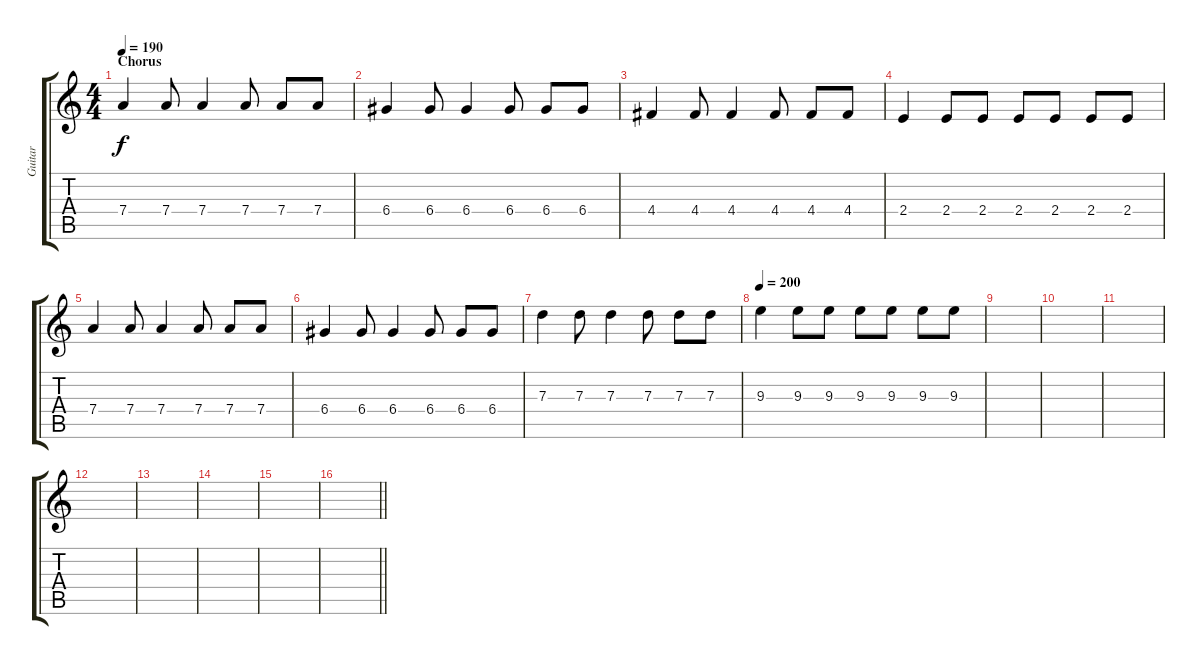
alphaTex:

\track ("Guitar" "Guitar") {instrument distortionguitar}
\staff {score tabs}
\tuning (E4 B3 G3 D3 A2 E2) {hide}
\ts (4 4)
\section ("" "Chorus")
\tempo 190
\clef g2
\ks c
7.4.4{dy f} 7.4.8 7.4.4 7.4.8 7.4.8 7.4.8 |
6.4.4 6.4.8 6.4.4 6.4.8 6.4.8 6.4.8 |
4.4.4 4.4.8 4.4.4 4.4.8 4.4.8 4.4.8 |
2.4.4 2.4.8 2.4.8 2.4.8 2.4.8 2.4.8 2.4.8 |
7.4.4 7.4.8 7.4.4 7.4.8 7.4.8 7.4.8 |
6.4.4 6.4.8 6.4.4 6.4.8 6.4.8 6.4.8 |
7.3.4 7.3.8 7.3.4 7.3.8 7.3.8 7.3.8 |
\tempo 200
9.3.4 9.3.8 9.3.8 9.3.8 9.3.8 9.3.8 9.3.8 |
|
|
|
|
|
|
|
\barLineRight lightlight
